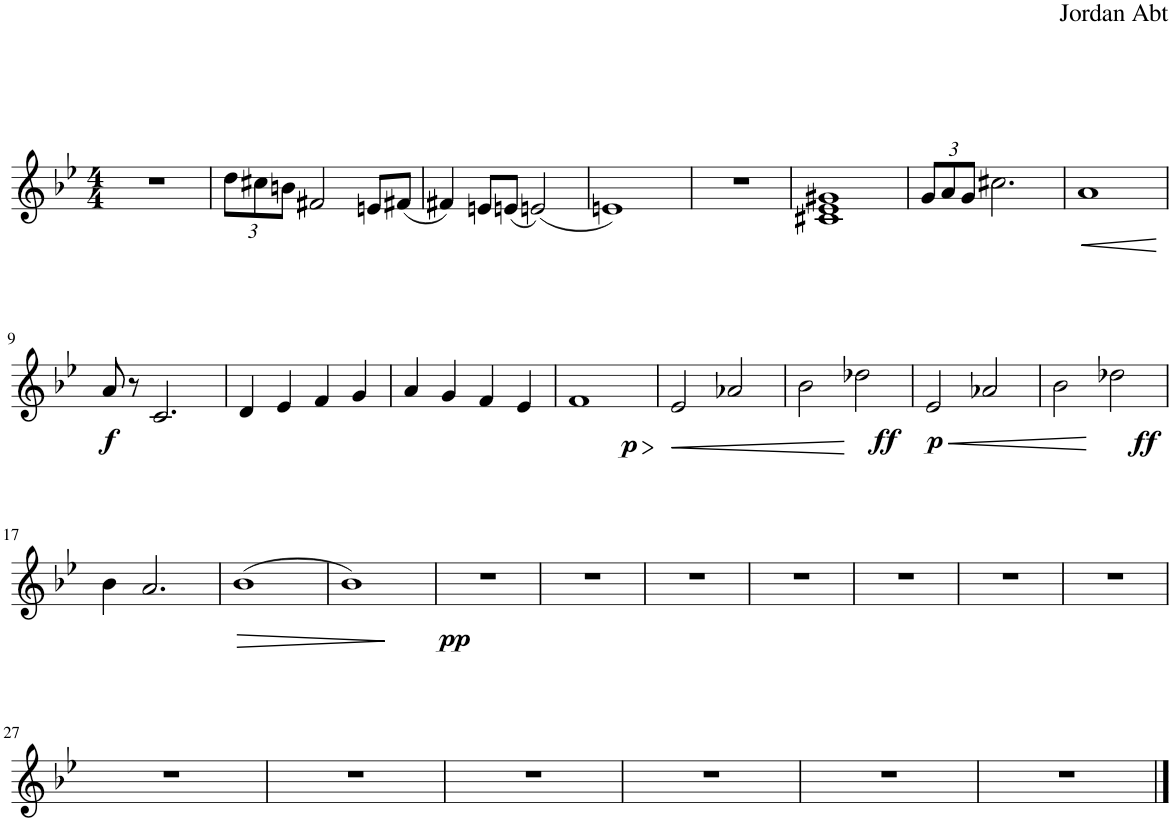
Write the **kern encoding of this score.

**kern	**dynam
*part1	*part1
*staff1	*staff1
*I"Piano	*
*I'Pno.	*
*clefG2	*
*k[b-e-]	*
*M4/4	*
=1	=1
1r	.
=2	=2
*Xbrackettup	*
12dd\L	.
12cc#X\	.
12bn\J	.
2f#X/	.
8en/L	.
(8f#X/J	.
=3	=3
4f#X/)	.
8en/L	.
(8en/J	.
(2en/)	.
=4	=4
1en)	.
=5	=5
1r	.
=6	=6
1c#X 1e- 1g#X	.
=7	=7
12g/L	.
12a/	.
12g/J	.
2.cc#X\	.
=8	=8
!	!LO:HP:b
1a	<
.	[
!!LO:LB:g=z
=9	=9
!	!LO:DY:b
8a/	f
8r	.
2.c/	.
=10	=10
4d/	.
4e-/	.
4f/	.
4g/	.
=11	=11
4a/	.
4g/	.
4f/	.
4e-/	.
=12	=12
!	!LO:HP:b
!	!LO:DY:n=1:b
1f	> p
.	]
=13	=13
!	!LO:HP:b
2e-/	<
2a-X/	.
.	[
=14	=14
2b-\	.
!	!LO:DY:b
2dd-X\	ff
=15	=15
!	!LO:HP:b
!	!LO:DY:n=1:b
2e-/	< p
2a-X/	.
.	[
=16	=16
2b-\	.
!	!LO:DY:b
2dd-X\	ff
!!LO:LB:g=z
=17	=17
4b-\	.
2.a/	.
=18	=18
!	!LO:HP:b
(1b-	>
.	]
=19	=19
1b-)	.
=20	=20
!	!LO:DY:b
1r	pp
=21	=21
1r	.
=22	=22
1r	.
=23	=23
1r	.
=24	=24
1r	.
=25	=25
1r	.
=26	=26
1r	.
!!LO:LB:g=z
=27	=27
1r	.
=28	=28
1r	.
=29	=29
1r	.
=30	=30
1r	.
=31	=31
1r	.
=32	=32
1r	.
==	==
*-	*-
